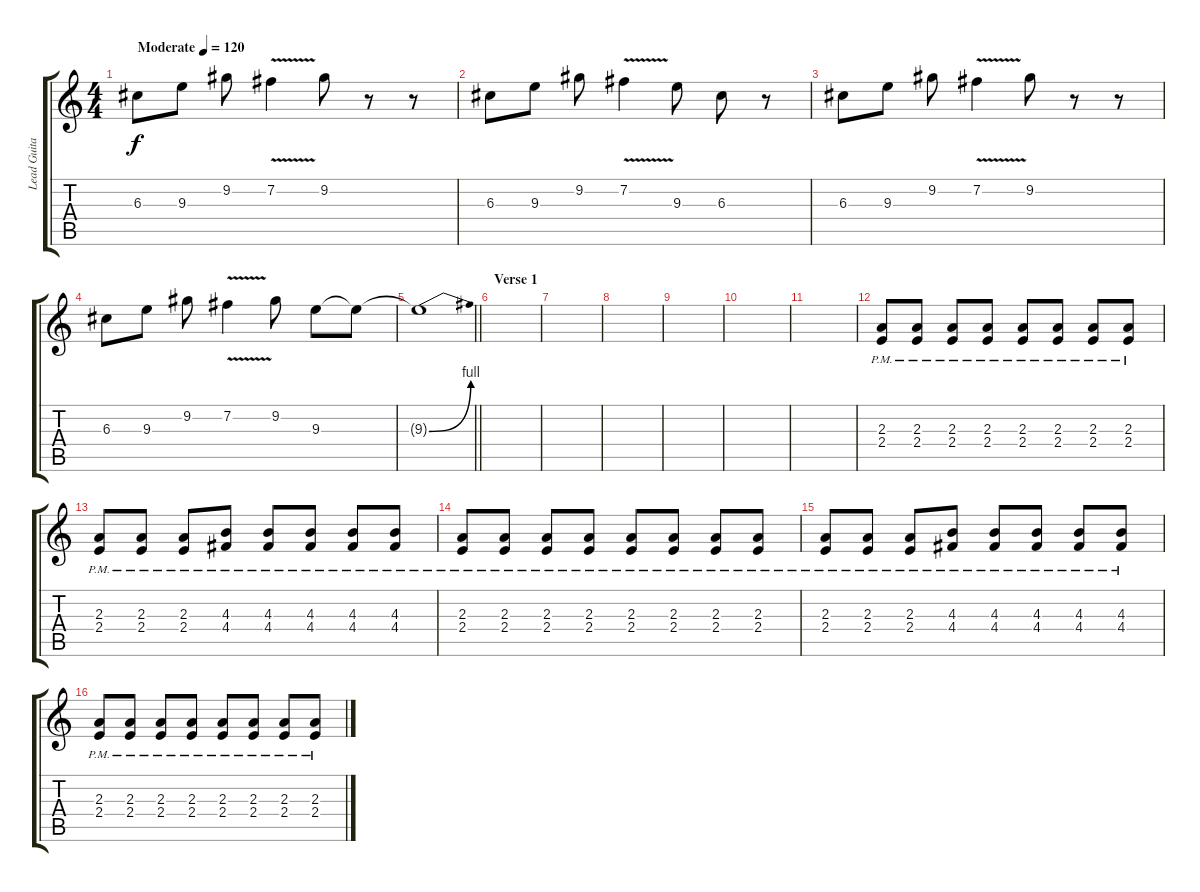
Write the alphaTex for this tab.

\track ("Lead Guitar" "Lead Guita") {instrument distortionguitar}
\staff {score tabs}
\tuning (E4 B3 G3 D3 A2 E2) {hide}
\ts (4 4)
\tempo (120 "Moderate")
\clef g2
\ks c
6.3.8{dy f volume 10 balance 16 instrument distortionguitar} 9.3.8 9.2.8 7.2{v}.4 9.2.8 r.8 r.8 |
6.3.8 9.3.8 9.2.8 7.2{v}.4 9.3.8 6.3.8 r.8 |
6.3.8 9.3.8 9.2.8 7.2{v}.4 9.2.8 r.8 r.8 |
6.3.8 9.3.8 9.2.8 7.2{v}.4 9.2.8 9.3.8 9.3{t}.8 |
\barLineRight lightlight
9.3{be (bend 0 0 60 4) t}.1 |
\section ("" "Verse 1")
|
|
|
|
|
|
(2.3{pm} 2.4{pm}).8{volume 11 instrument electricguitarmuted} (2.3{pm} 2.4{pm}).8 (2.3{pm} 2.4{pm}).8 (2.3{pm} 2.4{pm}).8 (2.3{pm} 2.4{pm}).8 (2.3{pm} 2.4{pm}).8 (2.3{pm} 2.4{pm}).8 (2.3{pm} 2.4{pm}).8 |
(2.3{pm} 2.4{pm}).8 (2.3{pm} 2.4{pm}).8 (2.3{pm} 2.4{pm}).8 (4.3{pm} 4.4{pm}).8 (4.3{pm} 4.4{pm}).8 (4.3{pm} 4.4{pm}).8 (4.3{pm} 4.4{pm}).8 (4.3{pm} 4.4{pm}).8 |
(2.3{pm} 2.4{pm}).8 (2.3{pm} 2.4{pm}).8 (2.3{pm} 2.4{pm}).8 (2.3{pm} 2.4{pm}).8 (2.3{pm} 2.4{pm}).8 (2.3{pm} 2.4{pm}).8 (2.3{pm} 2.4{pm}).8 (2.3{pm} 2.4{pm}).8 |
(2.3{pm} 2.4{pm}).8 (2.3{pm} 2.4{pm}).8 (2.3{pm} 2.4{pm}).8 (4.3{pm} 4.4{pm}).8 (4.3{pm} 4.4{pm}).8 (4.3{pm} 4.4{pm}).8 (4.3{pm} 4.4{pm}).8 (4.3{pm} 4.4{pm}).8 |
(2.3{pm} 2.4{pm}).8 (2.3{pm} 2.4{pm}).8 (2.3{pm} 2.4{pm}).8 (2.3{pm} 2.4{pm}).8 (2.3{pm} 2.4{pm}).8 (2.3{pm} 2.4{pm}).8 (2.3{pm} 2.4{pm}).8 (2.3{pm} 2.4{pm}).8
